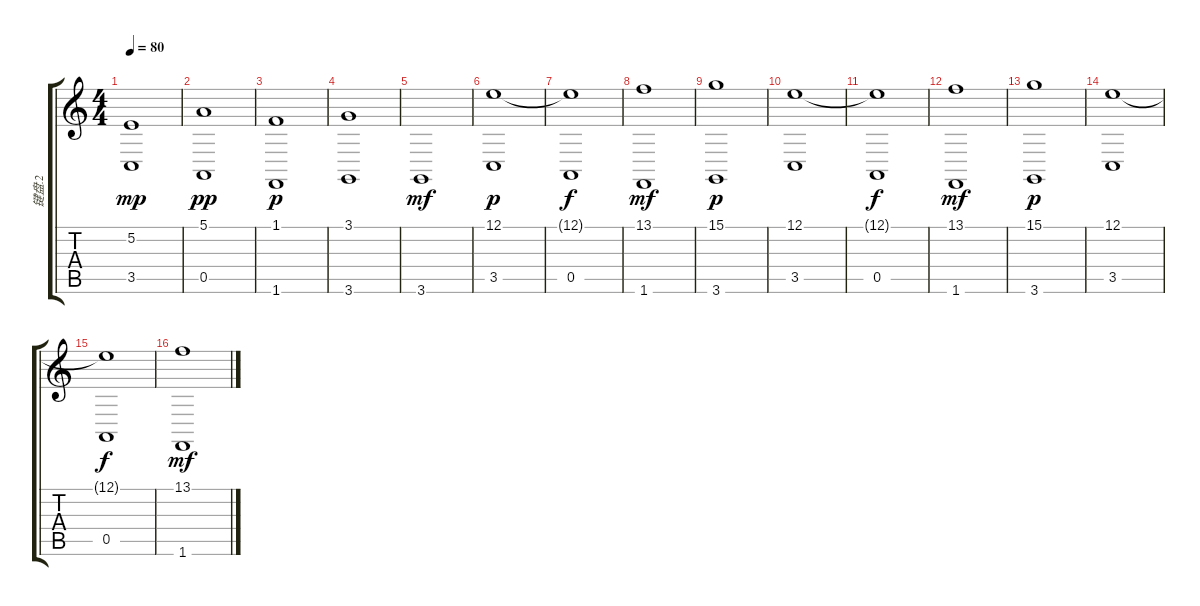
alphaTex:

\track ("键盘.2" "键盘.2") {instrument stringensemble2}
\staff {score tabs}
\tuning (E4 B3 G3 D3 A2 E2) {hide}
\ts (4 4)
\tempo 80
\clef g2
\ks c
(5.2 3.5).1{dy mp} |
(5.1 0.5).1{dy pp} |
(1.1 1.6).1{dy p} |
(3.1 3.6).1 |
3.6.1{dy mf} |
(12.1 3.5).1{dy p} |
(12.1{t} 0.5).1{dy f} |
(13.1 1.6).1{dy mf} |
(15.1 3.6).1{dy p} |
(12.1 3.5).1 |
(12.1{t} 0.5).1{dy f} |
(13.1 1.6).1{dy mf} |
(15.1 3.6).1{dy p} |
(12.1 3.5).1 |
(12.1{t} 0.5).1{dy f} |
(13.1 1.6).1{dy mf}
